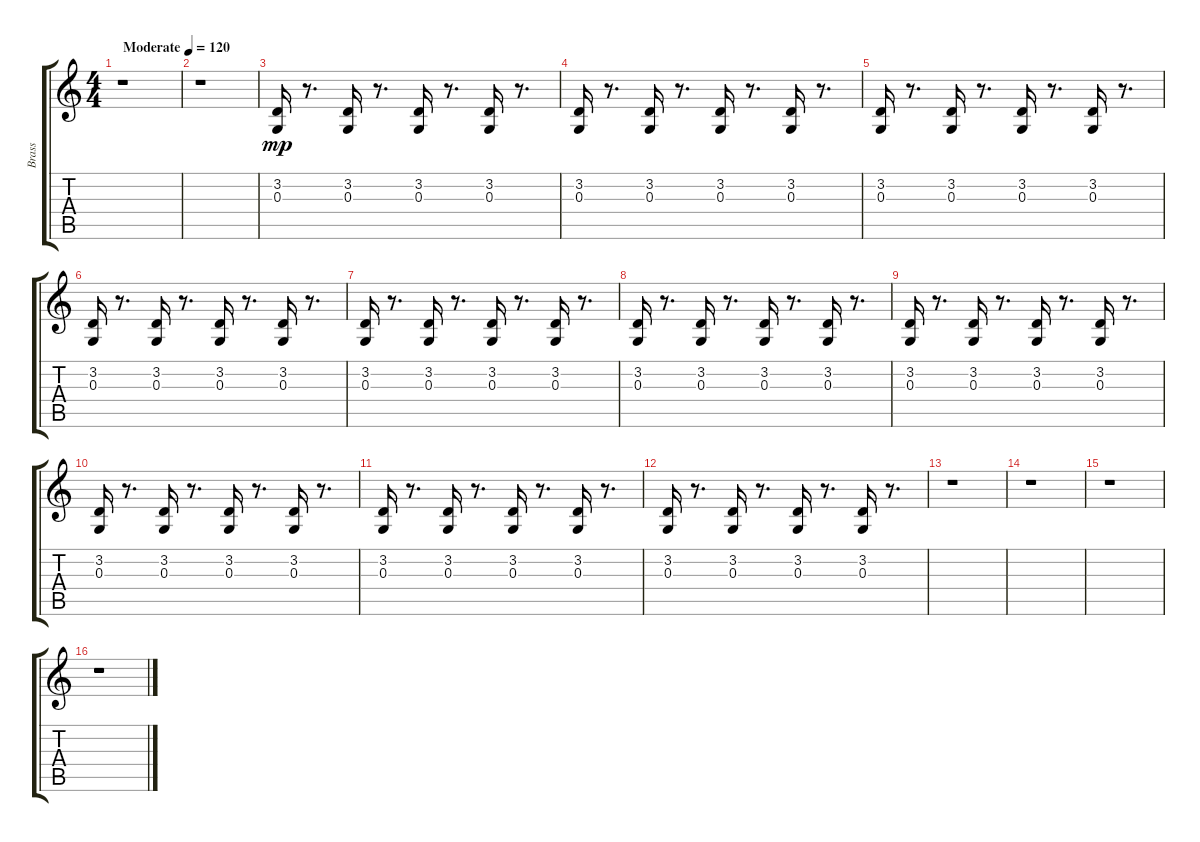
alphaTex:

\track ("Brass" "Brass") {instrument trumpet}
\staff {score tabs}
\tuning (E4 B3 G3 D3 A2 E2) {hide}
\ts (4 4)
\tempo (120 "Moderate")
\clef g2
\ks c
r.1{dy mp instrument trumpet} |
r.1 |
(3.2 0.3).16 r.8{d} (3.2 0.3).16 r.8{d} (3.2 0.3).16 r.8{d} (3.2 0.3).16 r.8{d} |
(3.2 0.3).16 r.8{d} (3.2 0.3).16 r.8{d} (3.2 0.3).16 r.8{d} (3.2 0.3).16 r.8{d} |
(3.2 0.3).16 r.8{d} (3.2 0.3).16 r.8{d} (3.2 0.3).16 r.8{d} (3.2 0.3).16 r.8{d} |
(3.2 0.3).16 r.8{d} (3.2 0.3).16 r.8{d} (3.2 0.3).16 r.8{d} (3.2 0.3).16 r.8{d} |
(3.2 0.3).16 r.8{d} (3.2 0.3).16 r.8{d} (3.2 0.3).16 r.8{d} (3.2 0.3).16 r.8{d} |
(3.2 0.3).16 r.8{d} (3.2 0.3).16 r.8{d} (3.2 0.3).16 r.8{d} (3.2 0.3).16 r.8{d} |
(3.2 0.3).16 r.8{d} (3.2 0.3).16 r.8{d} (3.2 0.3).16 r.8{d} (3.2 0.3).16 r.8{d} |
(3.2 0.3).16 r.8{d} (3.2 0.3).16 r.8{d} (3.2 0.3).16 r.8{d} (3.2 0.3).16 r.8{d} |
(3.2 0.3).16 r.8{d} (3.2 0.3).16 r.8{d} (3.2 0.3).16 r.8{d} (3.2 0.3).16 r.8{d} |
(3.2 0.3).16 r.8{d} (3.2 0.3).16 r.8{d} (3.2 0.3).16 r.8{d} (3.2 0.3).16 r.8{d} |
r.1 |
r.1 |
r.1 |
r.1
